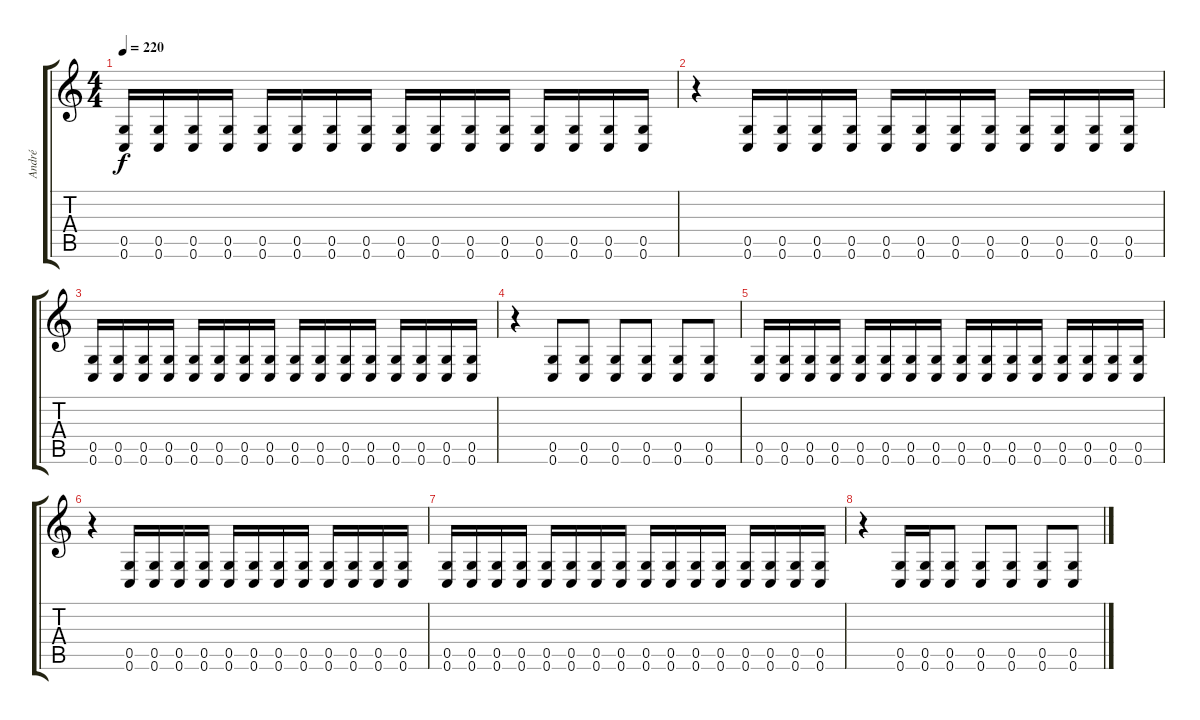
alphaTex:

\track ("André" "André") {instrument distortionguitar}
\staff {score tabs}
\tuning (D4 A3 F3 C3 G2 C2) {hide}
\ts (4 4)
\tempo 220
\clef g2
\ks c
(0.5 0.6).16{dy f} (0.5 0.6).16 (0.5 0.6).16 (0.5 0.6).16 (0.5 0.6).16 (0.5 0.6).16 (0.5 0.6).16 (0.5 0.6).16 (0.5 0.6).16 (0.5 0.6).16 (0.5 0.6).16 (0.5 0.6).16 (0.5 0.6).16 (0.5 0.6).16 (0.5 0.6).16 (0.5 0.6).16 |
r.4 (0.5 0.6).16 (0.5 0.6).16 (0.5 0.6).16 (0.5 0.6).16 (0.5 0.6).16 (0.5 0.6).16 (0.5 0.6).16 (0.5 0.6).16 (0.5 0.6).16 (0.5 0.6).16 (0.5 0.6).16 (0.5 0.6).16 |
(0.5 0.6).16 (0.5 0.6).16 (0.5 0.6).16 (0.5 0.6).16 (0.5 0.6).16 (0.5 0.6).16 (0.5 0.6).16 (0.5 0.6).16 (0.5 0.6).16 (0.5 0.6).16 (0.5 0.6).16 (0.5 0.6).16 (0.5 0.6).16 (0.5 0.6).16 (0.5 0.6).16 (0.5 0.6).16 |
r.4 (0.5 0.6).8 (0.5 0.6).8 (0.5 0.6).8 (0.5 0.6).8 (0.5 0.6).8 (0.5 0.6).8 |
(0.5 0.6).16 (0.5 0.6).16 (0.5 0.6).16 (0.5 0.6).16 (0.5 0.6).16 (0.5 0.6).16 (0.5 0.6).16 (0.5 0.6).16 (0.5 0.6).16 (0.5 0.6).16 (0.5 0.6).16 (0.5 0.6).16 (0.5 0.6).16 (0.5 0.6).16 (0.5 0.6).16 (0.5 0.6).16 |
r.4 (0.5 0.6).16 (0.5 0.6).16 (0.5 0.6).16 (0.5 0.6).16 (0.5 0.6).16 (0.5 0.6).16 (0.5 0.6).16 (0.5 0.6).16 (0.5 0.6).16 (0.5 0.6).16 (0.5 0.6).16 (0.5 0.6).16 |
(0.5 0.6).16 (0.5 0.6).16 (0.5 0.6).16 (0.5 0.6).16 (0.5 0.6).16 (0.5 0.6).16 (0.5 0.6).16 (0.5 0.6).16 (0.5 0.6).16 (0.5 0.6).16 (0.5 0.6).16 (0.5 0.6).16 (0.5 0.6).16 (0.5 0.6).16 (0.5 0.6).16 (0.5 0.6).16 |
r.4 (0.5 0.6).16 (0.5 0.6).16 (0.5 0.6).8 (0.5 0.6).8 (0.5 0.6).8 (0.5 0.6).8 (0.5 0.6).8
